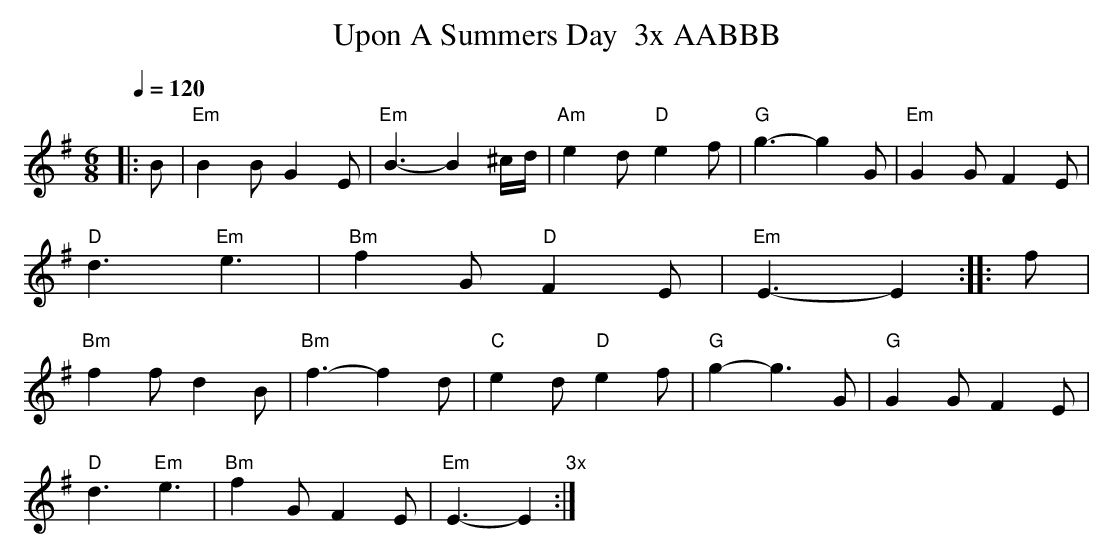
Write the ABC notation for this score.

X:1    %Music
T:Upon A Summers Day  3x AABBB   %Tune name
Q:1/4=120     %Tempo
M:6/8     %Meter
L:1/8     %
K:G
|:B |"Em"B2 B G2 E |"Em" B3-B2 ^c/d/ |"Am"e2 d "D"e2 f |"G" g3-g2 "^"G |"Em"G2 G F2 E |
"D"d3 "Em"e3 |"Bm"f2 G "D"F2 E |"Em" E3-E2 :|:f |
"Bm"f2 f d2 B |"Bm" f3-f2 d |"C"e2 d "D"e2 f |"G" g2-g3 G |"G"G2 G F2 E |
"D"d3 "Em"e3 |"Bm"f2 G F2 E |"Em" E3-E2 "3x":|
